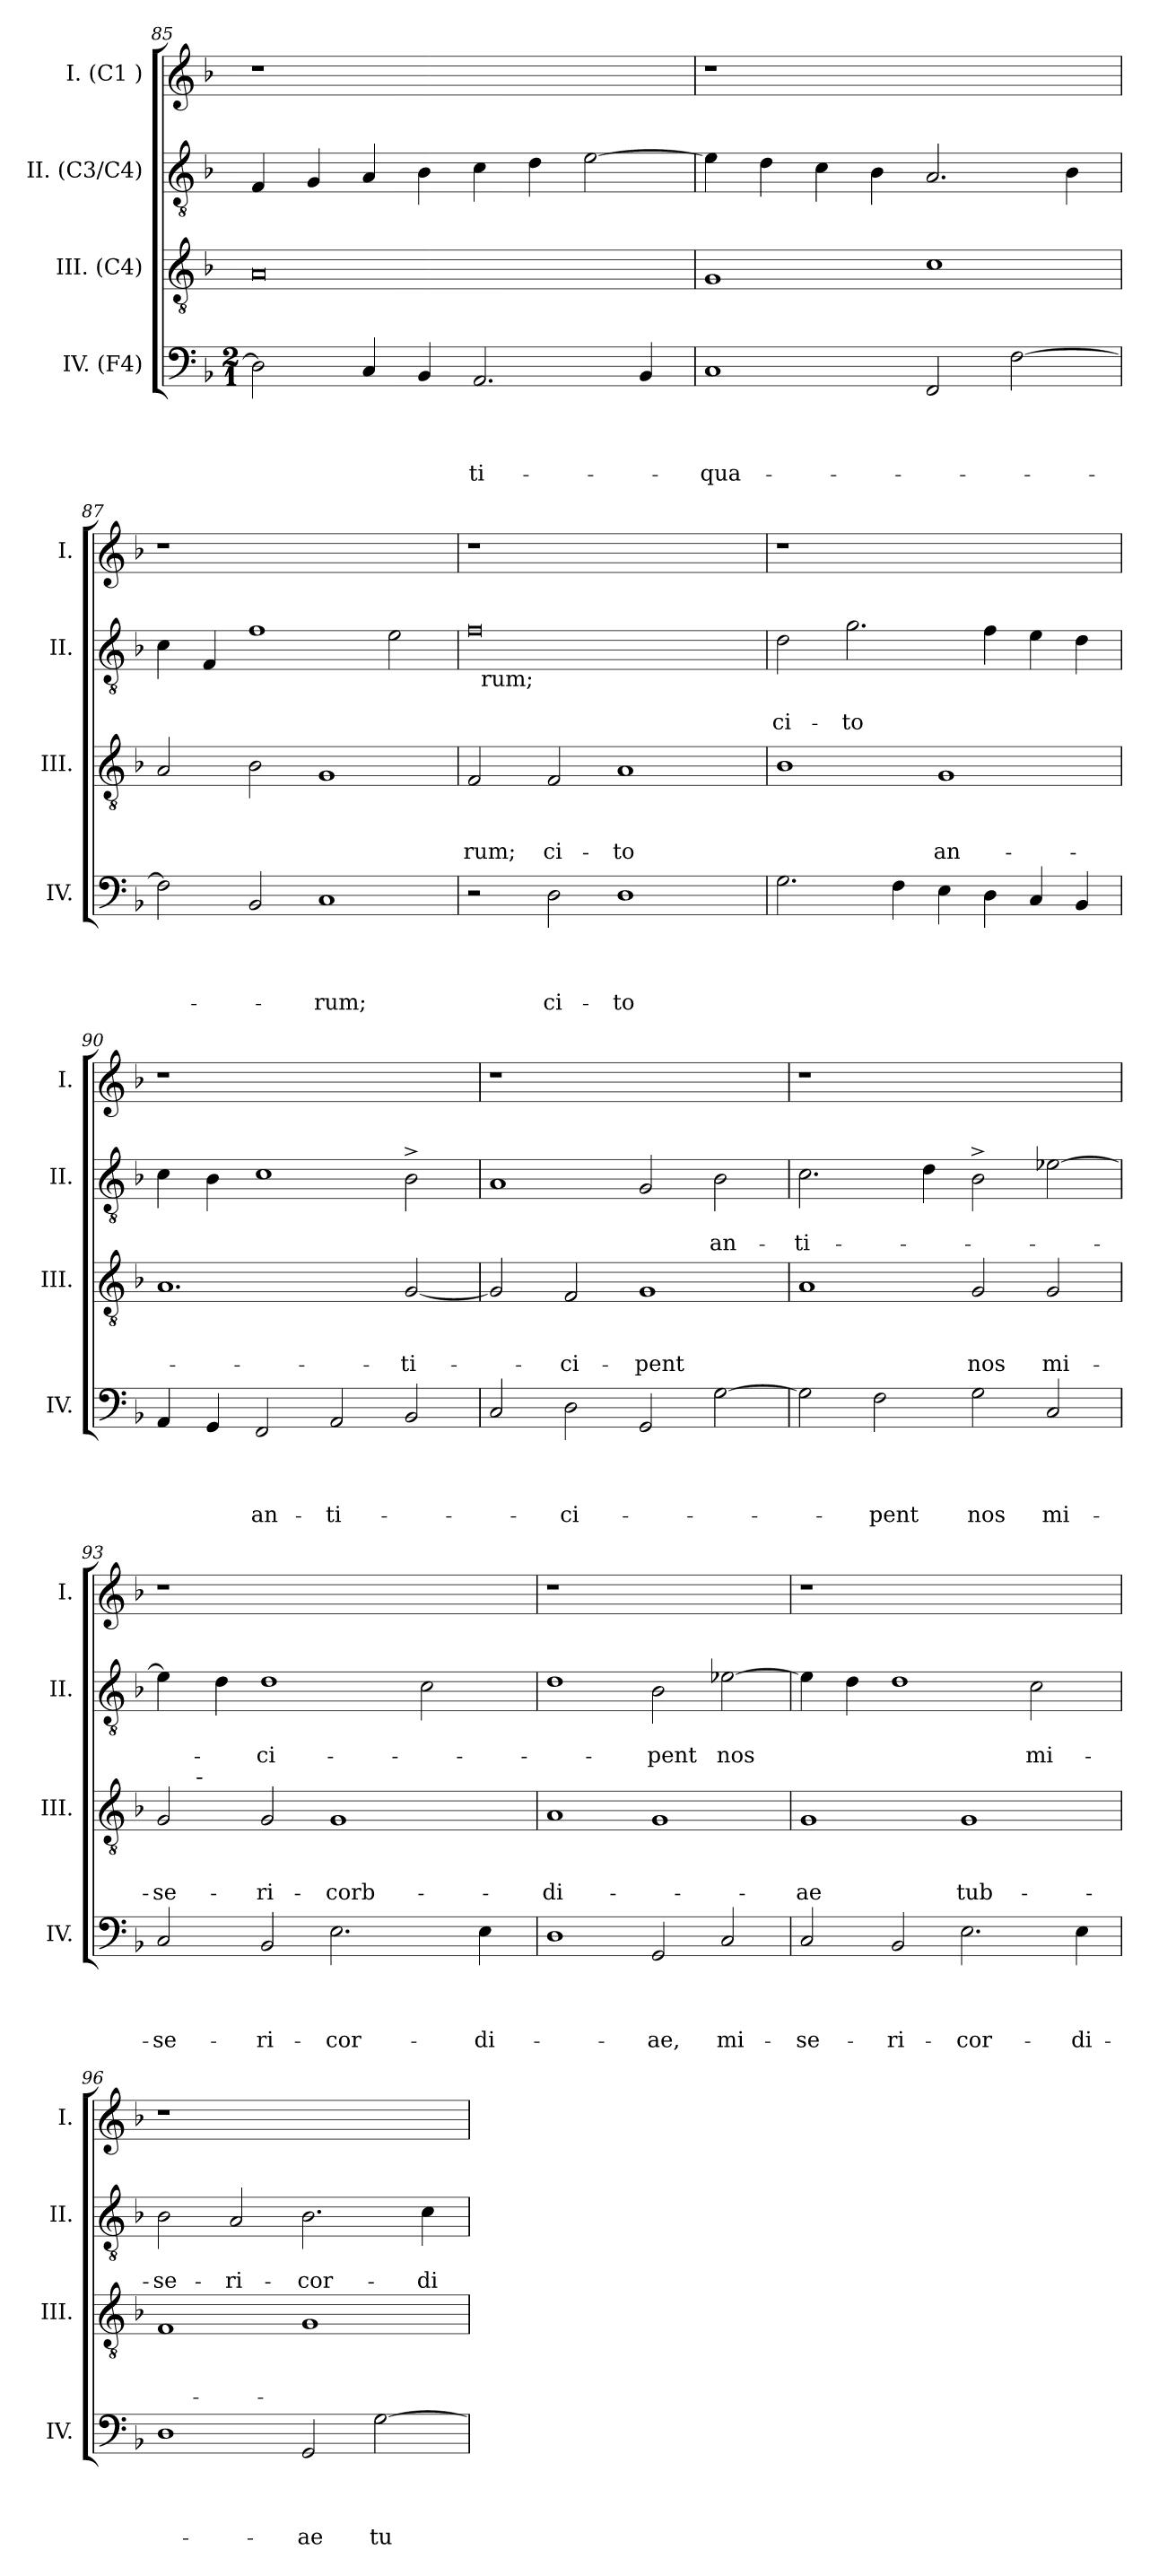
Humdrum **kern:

**kern	**text	**text	**text	**text	**kern	**text	**text	**text	**kern	**text	**text	**kern
*part4	*part4	*part4	*part4	*part4	*part3	*part3	*part3	*part3	*part2	*part2	*part2	*part1
*staff4	*staff4	*staff4	*staff4	*staff4	*staff3	*staff3	*staff3	*staff3	*staff2	*staff2	*staff2	*staff1
*I"IV. (F4)	*	*	*	*	*I"III. (C4)	*	*	*	*I"II. (C3/C4)	*	*	*I"I. (C1 )
*I'IV.	*	*	*	*	*I'III.	*	*	*	*I'II.	*	*	*I'I.
*clefF4	*	*	*	*	*clefGv2	*	*	*	*clefGv2	*	*	*clefG2
*k[b-]	*	*	*	*	*k[b-]	*	*	*	*k[b-]	*	*	*k[b-]
*F:	*	*	*	*	*F:	*	*	*	*F:	*	*	*F:
*M2/1	*	*	*	*	*	*	*	*	*	*	*	*
=85	=85	=85	=85	=85	=85	=85	=85	=85	=85	=85	=85	=85
2D\]	.	.	.	.	0A	.	.	.	4F/	.	.	1r
.	.	.	.	.	.	.	.	.	4G/	.	.	.
4C/	.	.	.	.	.	.	.	.	4A/	.	.	.
4BB-/	.	.	.	.	.	.	.	.	4B-\	.	.	.
!	!	!	!	!LO:LY:b	!	!	!	!	!	!	!	!
2.AA/	.	.	.	-ti-	.	.	.	.	4c\	.	.	1ryy
.	.	.	.	.	.	.	.	.	4d\	.	.	.
.	.	.	.	.	.	.	.	.	[>2e\	.	.	.
4BB-/	.	.	.	.	.	.	.	.	.	.	.	.
=86	=86	=86	=86	=86	=86	=86	=86	=86	=86	=86	=86	=86
!	!	!	!	!LO:LY:b	!	!	!	!	!	!	!	!
1C	.	.	.	-qua-	1G	.	.	.	4e\]	.	.	1r
.	.	.	.	.	.	.	.	.	4d\	.	.	.
.	.	.	.	.	.	.	.	.	4c\	.	.	.
.	.	.	.	.	.	.	.	.	4B-\	.	.	.
2FF/	.	.	.	.	1c	.	.	.	2.A/	.	.	1ryy
[>2F\	.	.	.	.	.	.	.	.	.	.	.	.
.	.	.	.	.	.	.	.	.	4B-\	.	.	.
=87	=87	=87	=87	=87	=87	=87	=87	=87	=87	=87	=87	=87
2F\]	.	.	.	.	2A/	.	.	.	4c\	.	.	1r
.	.	.	.	.	.	.	.	.	4F/	.	.	.
2BB-/	.	.	.	.	2B-\	.	.	.	1f	.	.	.
!	!	!	!	!LO:LY:b	!	!	!	!	!	!	!	!
1C	.	.	.	-rum;	1G	.	.	.	.	.	.	1ryy
.	.	.	.	.	.	.	.	.	2e\	.	.	.
=88	=88	=88	=88	=88	=88	=88	=88	=88	=88	=88	=88	=88
!	!	!	!	!	!	!	!	!LO:LY:b	!	!	!	!
*	*	*	*	*	*	*	*	*	*^	*	*	*
2r	.	.	.	.	2F/	.	.	-rum;	0f	32ryy	.	.	1r
!	!	!	!	!	!	!	!	!	!	!LO:TX:b:t=rum;	!	!	!
.	.	.	.	.	.	.	.	.	.	1ryy	.	.	.
!	!	!	!	!LO:LY:b	!	!	!	!LO:LY:b	!	!	!	!	!
2D\	.	.	.	ci-	2F/	.	.	ci-	.	.	.	.	.
!	!	!	!	!LO:LY:b	!	!	!	!LO:LY:b	!	!	!	!	!
1D	.	.	.	-to	1A	.	.	-to	.	.	.	.	1ryy
.	.	.	.	.	.	.	.	.	.	2ryy	.	.	.
.	.	.	.	.	.	.	.	.	.	4...ryy	.	.	.
!!LO:LB:g=z
=89	=89	=89	=89	=89	=89	=89	=89	=89	=89	=89	=89	=89	=89
!	!	!	!	!	!	!	!	!	!	!	!	!LO:LY:b	!
*	*	*	*	*	*	*	*	*	*v	*v	*	*	*
2.G\	.	.	.	.	1B-	.	.	.	2d\	.	-ci-	1r
!	!	!	!	!	!	!	!	!	!	!	!LO:LY:b	!
.	.	.	.	.	.	.	.	.	2.g\	.	-to	.
4F\	.	.	.	.	.	.	.	.	.	.	.	.
!	!	!	!	!	!	!	!	!LO:LY:b	!	!	!	!
4E\	.	.	.	.	1G	.	.	an-	.	.	.	1ryy
4D\	.	.	.	.	.	.	.	.	4f\	.	.	.
4C/	.	.	.	.	.	.	.	.	4e\	.	.	.
4BB-/	.	.	.	.	.	.	.	.	4d\	.	.	.
=90	=90	=90	=90	=90	=90	=90	=90	=90	=90	=90	=90	=90
4AA/	.	.	.	.	1.A	.	.	.	4c\	.	.	1r
4GG/	.	.	.	.	.	.	.	.	4B-\	.	.	.
!	!	!	!	!LO:LY:b	!	!	!	!	!	!	!	!
2FF/	.	.	.	an-	.	.	.	.	1c	.	.	.
!	!	!	!	!LO:LY:b	!	!	!	!	!	!	!	!
2AA/	.	.	.	-ti-	.	.	.	.	.	.	.	1ryy
!	!	!	!	!	!	!	!	!LO:LY:b	!	!	!	!
2BB-/	.	.	.	.	[<2G/	.	.	-ti-	2B-^>\	.	.	.
=91	=91	=91	=91	=91	=91	=91	=91	=91	=91	=91	=91	=91
2C/	.	.	.	.	2G/]	.	.	.	1A	.	.	1r
!	!	!	!	!LO:LY:b	!	!	!	!LO:LY:b	!	!	!	!
2D\	.	.	.	-ci-	2F/	.	.	-ci-	.	.	.	.
!	!	!	!	!	!	!	!	!LO:LY:b	!	!	!	!
2GG/	.	.	.	.	1G	.	.	-pent	2G/	.	.	1ryy
!	!	!	!	!	!	!	!	!	!	!	!LO:LY:b	!
[>2G\	.	.	.	.	.	.	.	.	2B-\	.	an-	.
=92	=92	=92	=92	=92	=92	=92	=92	=92	=92	=92	=92	=92
!	!	!	!	!	!	!	!	!	!	!	!LO:LY:b	!
2G\]	.	.	.	.	1A	.	.	.	2.c\	.	-ti-	1r
!	!	!	!	!LO:LY:b	!	!	!	!	!	!	!	!
2F\	.	.	.	-pent	.	.	.	.	.	.	.	.
.	.	.	.	.	.	.	.	.	4d\	.	.	.
!	!	!	!	!LO:LY:b	!	!	!	!LO:LY:b	!	!	!	!
2G\	.	.	.	nos	2G/	.	.	nos	2B-^>\	.	.	1ryy
!	!	!	!	!LO:LY:b	!	!	!	!LO:LY:b	!	!	!	!
2C/	.	.	.	mi-	2G/	.	.	mi-	[<2e-\	.	.	.
!!LO:LB:g=z
=93	=93	=93	=93	=93	=93	=93	=93	=93	=93	=93	=93	=93
!	!	!	!	!LO:LY:b	!	!	!	!LO:LY:b	!	!	!	!
*	*	*	*	*	*^	*	*	*	*	*	*	*
2C/	.	.	.	-se-	2G/	8.ryy	.	.	-se-	4e-\]	.	.	1r
!	!	!	!	!	!	!LO:TX:a:t=-	!	!	!	!	!	!	!
.	.	.	.	.	.	1ryy	.	.	.	.	.	.	.
.	.	.	.	.	.	.	.	.	.	4d\	.	.	.
!	!	!	!	!LO:LY:b	!	!	!	!	!LO:LY:b	!	!	!LO:LY:b	!
2BB-/	.	.	.	-ri-	2G/	.	.	.	-ri-	1d	.	-ci-	.
!	!	!	!	!LO:LY:b	!	!	!	!	!LO:LY:b:rj	!	!	!	!
2.E\	.	.	.	-cor-	1G	.	.	.	-corb-	.	.	.	1ryy
.	.	.	.	.	.	2ryy	.	.	.	.	.	.	.
.	.	.	.	.	.	.	.	.	.	2c\	.	.	.
.	.	.	.	.	.	4ryy	.	.	.	.	.	.	.
!	!	!	!	!LO:LY:b	!	!	!	!	!	!	!	!	!
4E\	.	.	.	-di-	.	.	.	.	.	.	.	.	.
.	.	.	.	.	.	16ryy	.	.	.	.	.	.	.
=94	=94	=94	=94	=94	=94	=94	=94	=94	=94	=94	=94	=94	=94
!	!	!	!	!	!	!	!	!	!LO:LY:b	!	!	!	!
*	*	*	*	*	*v	*v	*	*	*	*	*	*	*
1D	.	.	.	.	1A	.	.	-di-	1d	.	.	1r
!	!	!	!	!LO:LY:b	!	!	!	!	!	!	!LO:LY:b	!
2GG/	.	.	.	-ae,	1G	.	.	.	2B-\	.	-pent	1ryy
!	!	!	!	!LO:LY:b	!	!	!	!	!	!	!LO:LY:b	!
2C/	.	.	.	mi-	.	.	.	.	[>2e-\	.	nos	.
=95	=95	=95	=95	=95	=95	=95	=95	=95	=95	=95	=95	=95
!	!	!	!	!LO:LY:b	!	!	!	!LO:LY:b	!	!	!	!
2C/	.	.	.	-se-	1G	.	.	-ae	4e-\]	.	.	1r
.	.	.	.	.	.	.	.	.	4d\	.	.	.
!	!	!	!	!LO:LY:b	!	!	!	!	!	!	!	!
2BB-/	.	.	.	-ri-	.	.	.	.	1d	.	.	.
!	!	!	!	!LO:LY:b	!	!	!	!LO:LY:b:rj	!	!	!	!
2.E\	.	.	.	-cor-	1G	.	.	tub-	.	.	.	1ryy
!	!	!	!	!	!	!	!	!	!	!	!LO:LY:b	!
.	.	.	.	.	.	.	.	.	2c\	.	mi-	.
!	!	!	!	!LO:LY:b	!	!	!	!	!	!	!	!
4E\	.	.	.	-di-	.	.	.	.	.	.	.	.
=96	=96	=96	=96	=96	=96	=96	=96	=96	=96	=96	=96	=96
!	!	!	!	!	!	!	!	!	!	!	!LO:LY:b	!
1D	.	.	.	.	1F	.	.	.	2B-\	.	-se-	1r
!	!	!	!	!	!	!	!	!	!	!	!LO:LY:b	!
.	.	.	.	.	.	.	.	.	2A/	.	-ri-	.
!	!	!	!	!LO:LY:b	!	!	!	!	!	!	!LO:LY:b	!
2GG/	.	.	.	-ae	1G	.	.	.	2.B-\	.	-cor-	1ryy
!	!	!	!	!LO:LY:b	!	!	!	!	!	!	!	!
[<2G\	.	.	.	tu-	.	.	.	.	.	.	.	.
!	!	!	!	!	!	!	!	!	!	!	!LO:LY:b	!
.	.	.	.	.	.	.	.	.	4c\	.	-di-	.
=	=	=	=	=	=	=	=	=	=	=	=	=
*-	*-	*-	*-	*-	*-	*-	*-	*-	*-	*-	*-	*-
